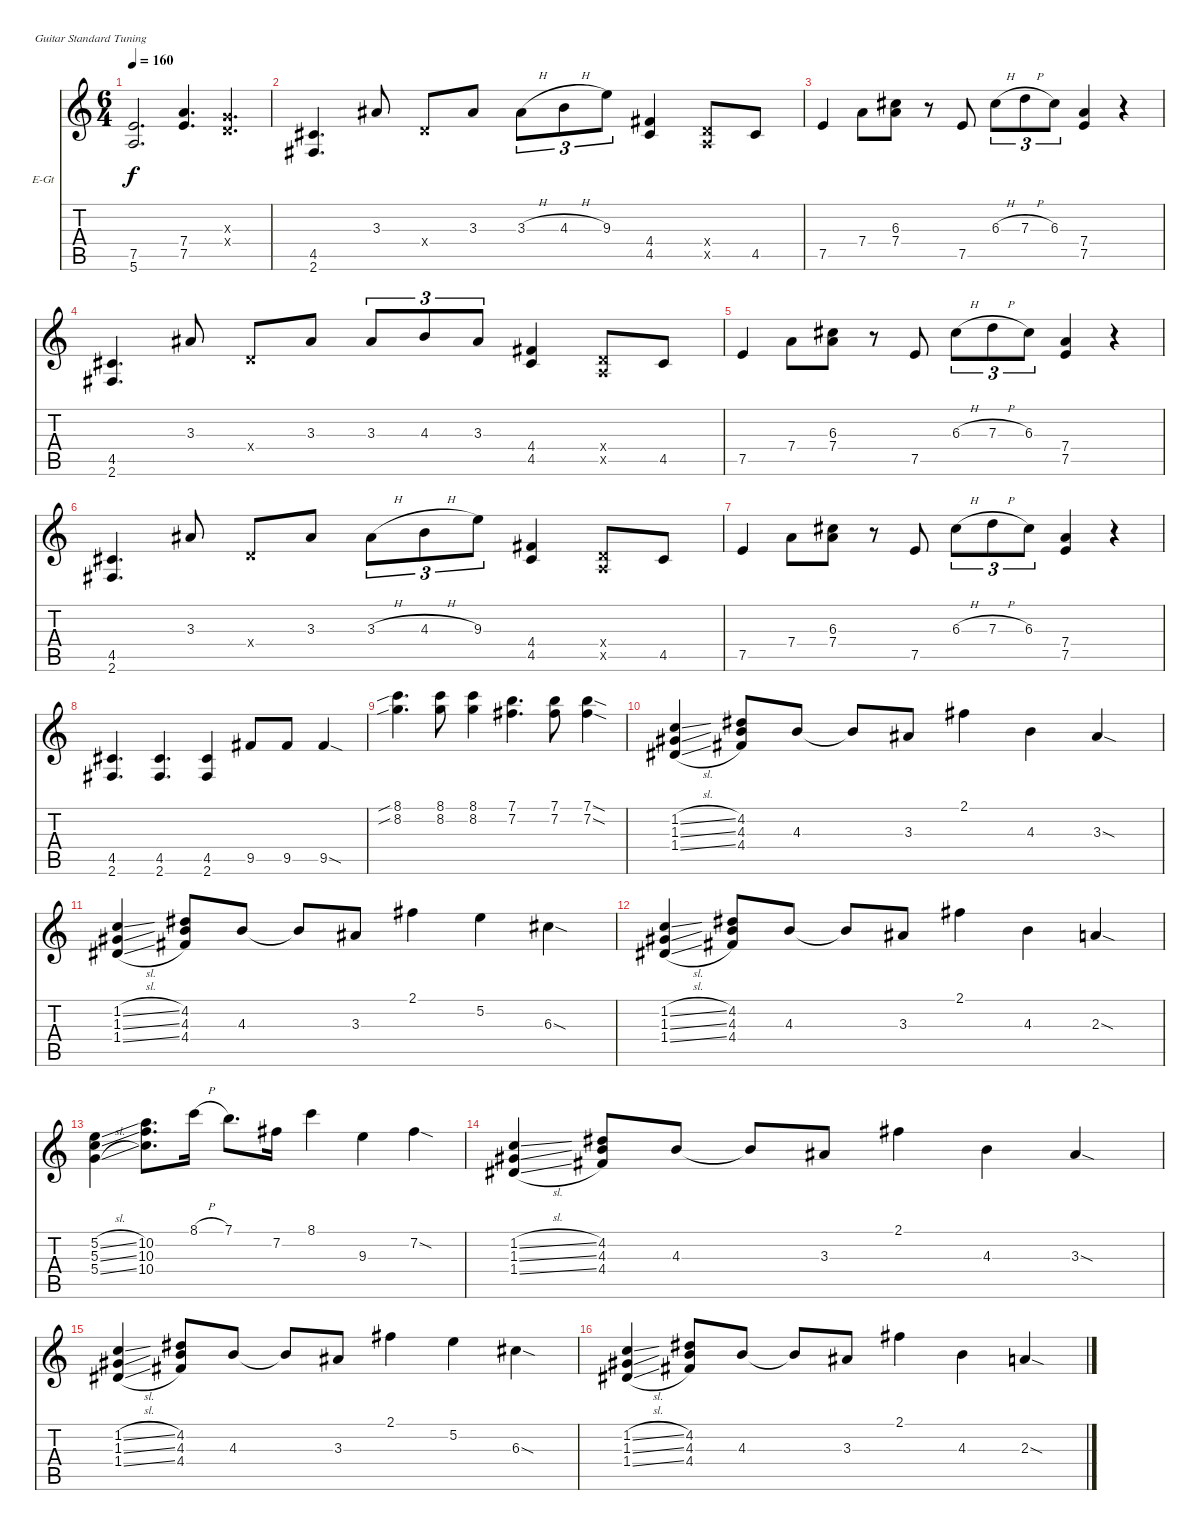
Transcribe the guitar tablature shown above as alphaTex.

\defaultSystemsLayout 4
\bracketExtendMode nobrackets
\firstSystemTrackNameOrientation horizontal
\otherSystemsTrackNameOrientation horizontal
\track ("Stone Gossard (Drive)" "E-Gt") {instrument overdrivenguitar}
\staff {score tabs}
\tuning (E4 B3 G3 D3 A2 E2)
\ts (6 4)
\tempo 160
\clef g2
\ks c
(7.5 5.6).2{d dy f} (7.4 7.5).4{d} (0.3{x} 0.4{x}).4{d} |
(4.5 2.6).4{d} 3.3.8 0.4{x}.8 3.3.8 3.3{h}.8{tu (3 2)} 4.3{h}.8{tu (3 2)} 9.3.8{tu (3 2)} (4.4 4.5).4 (0.4{x} 0.5{x}).8 4.5.8 |
7.5.4 7.4.8 (6.3 7.4).8 r.8 7.5.8 6.3{h}.8{tu (3 2)} 7.3{h}.8{tu (3 2)} 6.3.8{tu (3 2)} (7.4 7.5).4 r.4 |
(4.5 2.6).4{d} 3.3.8 0.4{x}.8 3.3.8 3.3.8{tu (3 2)} 4.3.8{tu (3 2)} 3.3.8{tu (3 2)} (4.4 4.5).4 (0.4{x} 0.5{x}).8 4.5.8 |
7.5.4 7.4.8 (6.3 7.4).8 r.8 7.5.8 6.3{h}.8{tu (3 2)} 7.3{h}.8{tu (3 2)} 6.3.8{tu (3 2)} (7.4 7.5).4 r.4 |
(4.5 2.6).4{d} 3.3.8 0.4{x}.8 3.3.8 3.3{h}.8{tu (3 2)} 4.3{h}.8{tu (3 2)} 9.3.8{tu (3 2)} (4.4 4.5).4 (0.4{x} 0.5{x}).8 4.5.8 |
7.5.4 7.4.8 (6.3 7.4).8 r.8 7.5.8 6.3{h}.8{tu (3 2)} 7.3{h}.8{tu (3 2)} 6.3.8{tu (3 2)} (7.4 7.5).4 r.4 |
(4.5 2.6).4{d} (4.5 2.6).4{d} (4.5 2.6).4 9.5.8 9.5.8 9.5{sod}.4 |
(8.1{sib} 8.2{sib}).4{d} (8.1 8.2).8 (8.1 8.2).4 (7.1 7.2).4{d} (7.1 7.2).8 (7.1{sod} 7.2{sod}).4 |
(1.2{sl} 1.3{sl} 1.4{sl}).4 (4.2 4.3 4.4).8 4.3.8 4.3{t}.8 3.3.8 2.1.4 4.3.4 3.3{sod}.4 |
(1.2{sl} 1.3{sl} 1.4{sl}).4 (4.2 4.3 4.4).8 4.3.8 4.3{t}.8 3.3.8 2.1.4 5.2.4 6.3{sod}.4 |
(1.2{sl} 1.3{sl} 1.4{sl}).4 (4.2 4.3 4.4).8 4.3.8 4.3{t}.8 3.3.8 2.1.4 4.3.4 2.3{sod}.4 |
(5.2{sl} 5.3{sl} 5.4{sl}).4 (10.2 10.3 10.4).8{d} 8.1{h}.16 7.1.8{d} 7.2.16 8.1.4 9.3.4 7.2{sod}.4 |
(1.2{sl} 1.3{sl} 1.4{sl}).4 (4.2 4.3 4.4).8 4.3.8 4.3{t}.8 3.3.8 2.1.4 4.3.4 3.3{sod}.4 |
(1.2{sl} 1.3{sl} 1.4{sl}).4 (4.2 4.3 4.4).8 4.3.8 4.3{t}.8 3.3.8 2.1.4 5.2.4 6.3{sod}.4 |
(1.2{sl} 1.3{sl} 1.4{sl}).4 (4.2 4.3 4.4).8 4.3.8 4.3{t}.8 3.3.8 2.1.4 4.3.4 2.3{sod}.4
